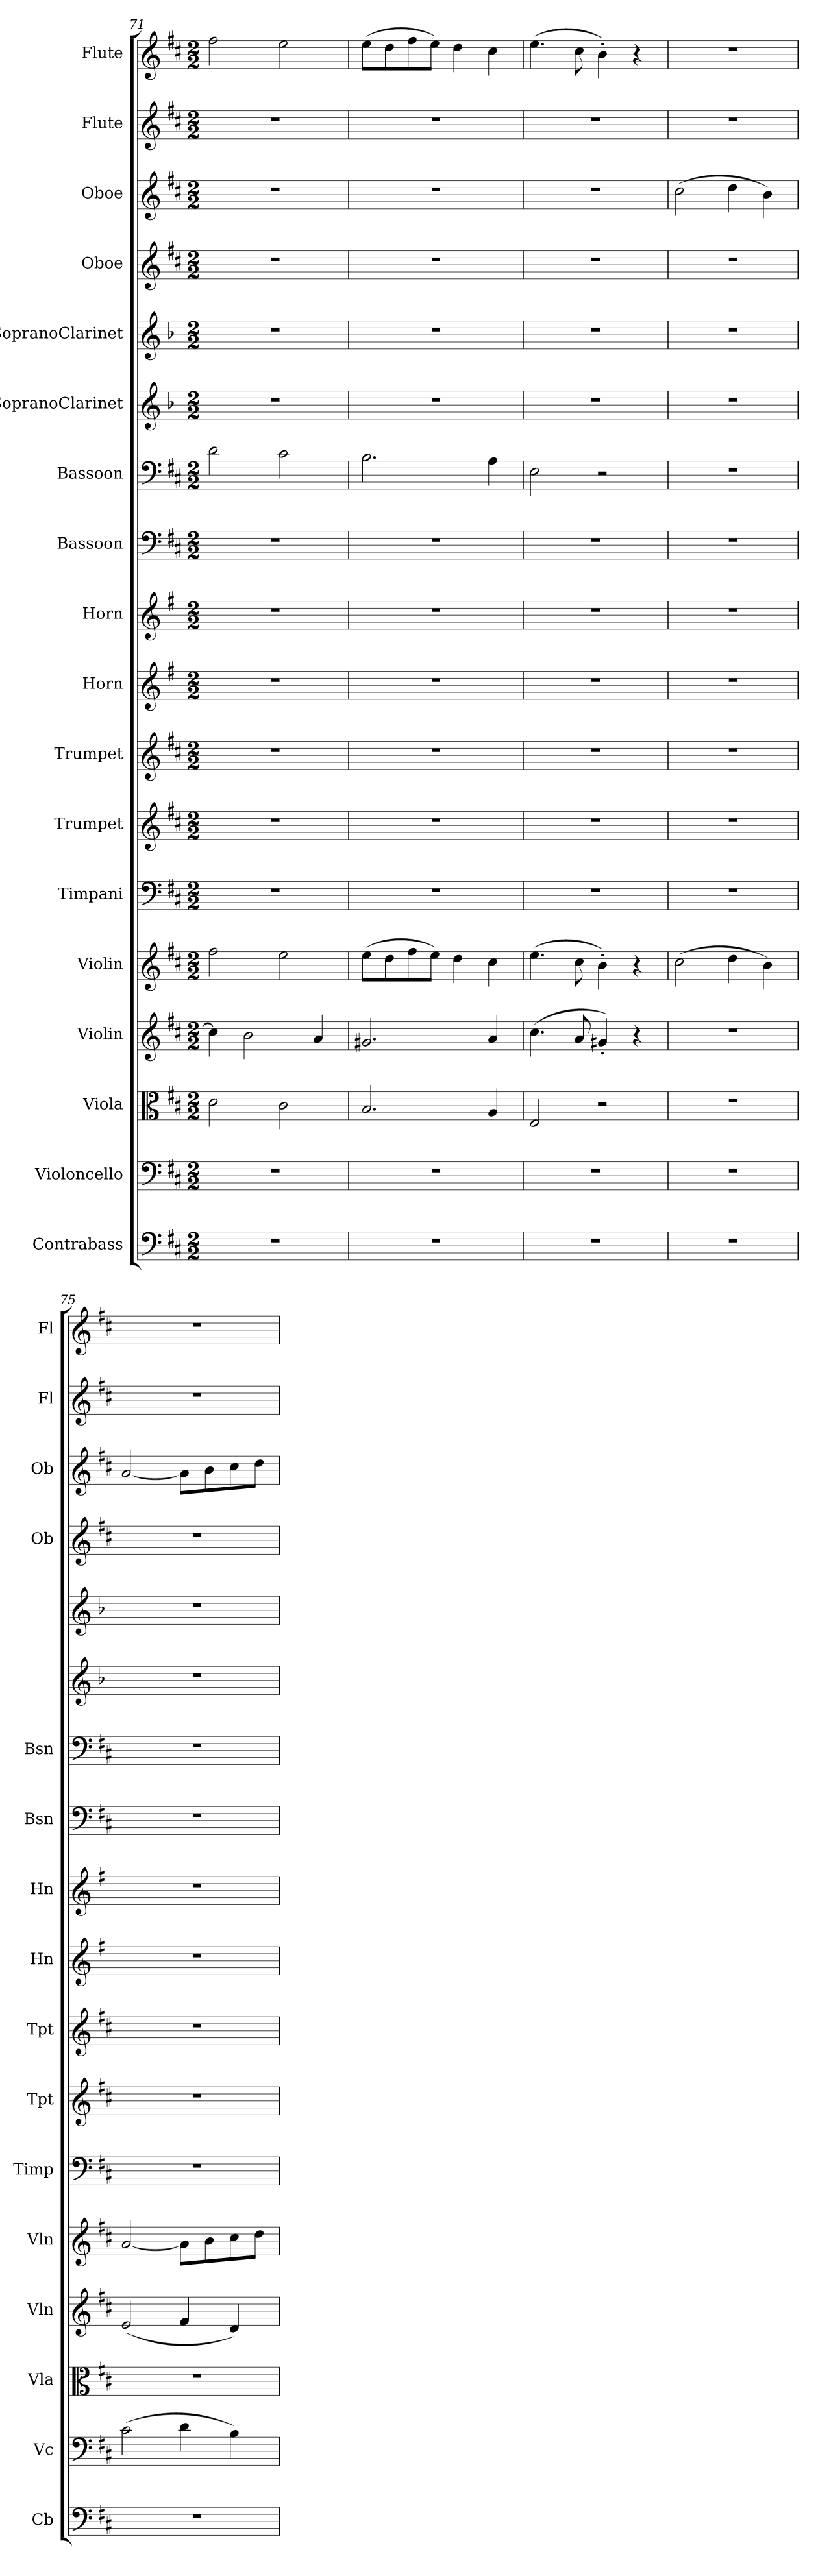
**kern	**kern	**kern	**kern	**kern	**kern	**kern	**kern	**kern	**kern	**kern	**kern	**kern	**kern	**kern	**kern	**kern	**kern
*part18	*part17	*part16	*part15	*part14	*part13	*part12	*part11	*part10	*part9	*part8	*part7	*part6	*part5	*part4	*part3	*part2	*part1
*staff18	*staff17	*staff16	*staff15	*staff14	*staff13	*staff12	*staff11	*staff10	*staff9	*staff8	*staff7	*staff6	*staff5	*staff4	*staff3	*staff2	*staff1
*I"Contrabass	*I"Violoncello	*I"Viola	*I"Violin	*I"Violin	*I"Timpani	*I"Trumpet	*I"Trumpet	*I"Horn	*I"Horn	*I"Bassoon	*I"Bassoon	*I"SopranoClarinet	*I"SopranoClarinet	*I"Oboe	*I"Oboe	*I"Flute	*I"Flute
*I'Cb	*I'Vc	*I'Vla	*I'Vln	*I'Vln	*I'Timp	*I'Tpt	*I'Tpt	*I'Hn	*I'Hn	*I'Bsn	*I'Bsn	*	*	*I'Ob	*I'Ob	*I'Fl	*I'Fl
*clefF4	*clefF4	*clefC3	*clefG2	*clefG2	*clefF4	*clefG2	*clefG2	*clefG2	*clefG2	*clefF4	*clefF4	*clefG2	*clefG2	*clefG2	*clefG2	*clefG2	*clefG2
*ITrd7c12	*	*	*	*	*	*ITrd1c2	*ITrd1c2	*ITrd4c7	*ITrd4c7	*	*	*	*	*	*	*	*
*k[f#c#]	*k[f#c#]	*k[f#c#]	*k[f#c#]	*k[f#c#]	*k[f#c#]	*k[]	*k[]	*k[]	*k[]	*k[f#c#]	*k[f#c#]	*k[b-]	*k[b-]	*k[f#c#]	*k[f#c#]	*k[f#c#]	*k[f#c#]
*D:	*D:	*D:	*D:	*D:	*D:	*	*	*	*	*D:	*D:	*	*	*D:	*D:	*D:	*D:
*M2/2	*M2/2	*M2/2	*M2/2	*M2/2	*M2/2	*M2/2	*M2/2	*M2/2	*M2/2	*M2/2	*M2/2	*M2/2	*M2/2	*M2/2	*M2/2	*M2/2	*M2/2
=71	=71	=71	=71	=71	=71	=71	=71	=71	=71	=71	=71	=71	=71	=71	=71	=71	=71
1r	1r	2d\	4cc#\]	2ff#\	1r	1r	1r	1r	1r	1r	2d\	1r	1r	1r	1r	1r	2ff#\
.	.	.	2b\	.	.	.	.	.	.	.	.	.	.	.	.	.	.
.	.	2c#\	.	2ee\	.	.	.	.	.	.	2c#\	.	.	.	.	.	2ee\
.	.	.	4a/	.	.	.	.	.	.	.	.	.	.	.	.	.	.
=72	=72	=72	=72	=72	=72	=72	=72	=72	=72	=72	=72	=72	=72	=72	=72	=72	=72
1r	1r	2.B/	2.g#X/	(>8ee\L	1r	1r	1r	1r	1r	1r	2.B\	1r	1r	1r	1r	1r	(>8ee\L
.	.	.	.	8dd\	.	.	.	.	.	.	.	.	.	.	.	.	8dd\
.	.	.	.	8ff#\	.	.	.	.	.	.	.	.	.	.	.	.	8ff#\
.	.	.	.	8ee\J)	.	.	.	.	.	.	.	.	.	.	.	.	8ee\J)
.	.	.	.	4dd\	.	.	.	.	.	.	.	.	.	.	.	.	4dd\
.	.	4A/	4a/	4cc#\	.	.	.	.	.	.	4A\	.	.	.	.	.	4cc#\
=73	=73	=73	=73	=73	=73	=73	=73	=73	=73	=73	=73	=73	=73	=73	=73	=73	=73
1r	1r	2E/	(>4.cc#\	(>4.ee\	1r	1r	1r	1r	1r	1r	2E\	1r	1r	1r	1r	1r	(>4.ee\
.	.	.	8a/	8cc#\	.	.	.	.	.	.	.	.	.	.	.	.	8cc#\
.	.	2r	4g#X'/)	4b'\)	.	.	.	.	.	.	2r	.	.	.	.	.	4b'\)
.	.	.	4r	4r	.	.	.	.	.	.	.	.	.	.	.	.	4r
=74	=74	=74	=74	=74	=74	=74	=74	=74	=74	=74	=74	=74	=74	=74	=74	=74	=74
1r	1r	1r	1r	(>2cc#\	1r	1r	1r	1r	1r	1r	1r	1r	1r	1r	(>2cc#\	1r	1r
.	.	.	.	4dd\	.	.	.	.	.	.	.	.	.	.	4dd\	.	.
.	.	.	.	4b\)	.	.	.	.	.	.	.	.	.	.	4b\)	.	.
=75	=75	=75	=75	=75	=75	=75	=75	=75	=75	=75	=75	=75	=75	=75	=75	=75	=75
1r	(>2c#\	1r	(<2e/	[2a/	1r	1r	1r	1r	1r	1r	1r	1r	1r	1r	[2a/	1r	1r
.	4d\	.	4f#/	8a\L]	.	.	.	.	.	.	.	.	.	.	8a\L]	.	.
.	.	.	.	8b\	.	.	.	.	.	.	.	.	.	.	8b\	.	.
.	4B\)	.	4d/)	8cc#\	.	.	.	.	.	.	.	.	.	.	8cc#\	.	.
.	.	.	.	8dd\J	.	.	.	.	.	.	.	.	.	.	8dd\J	.	.
=	=	=	=	=	=	=	=	=	=	=	=	=	=	=	=	=	=
*-	*-	*-	*-	*-	*-	*-	*-	*-	*-	*-	*-	*-	*-	*-	*-	*-	*-
